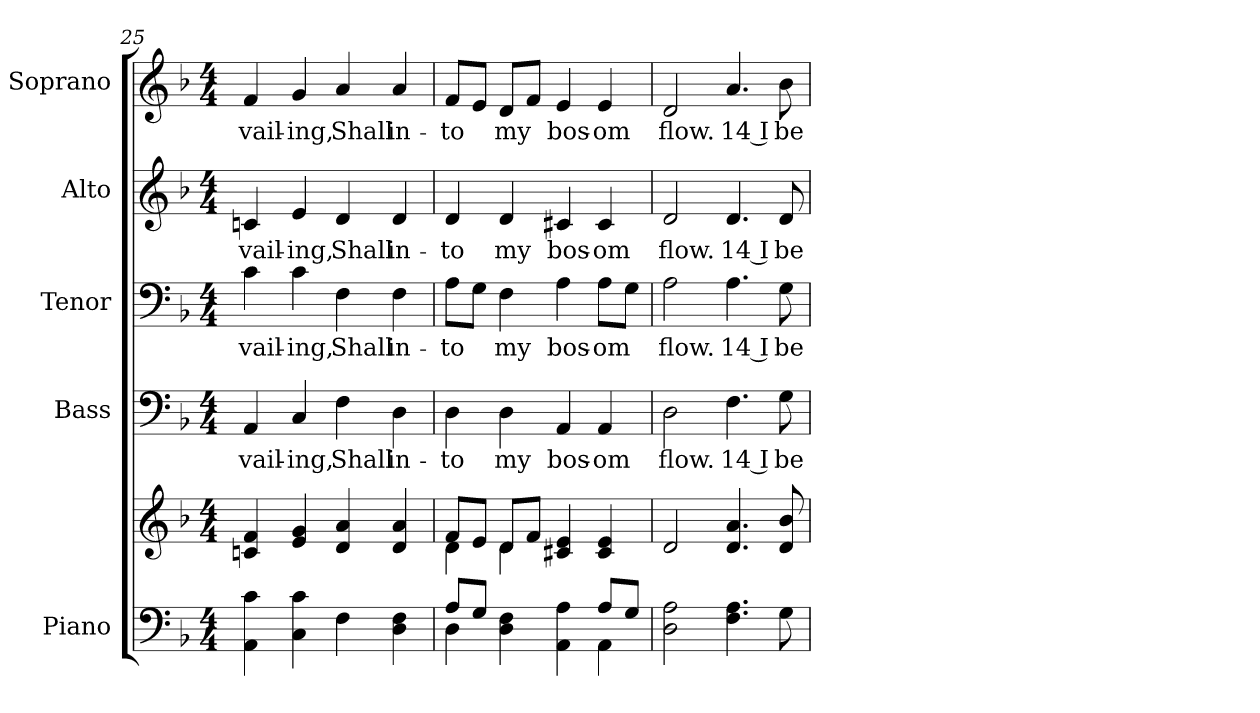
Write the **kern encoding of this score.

**kern	**kern	**kern	**text	**kern	**text	**kern	**text	**kern	**text
*part5	*part5	*part4	*part4	*part3	*part3	*part2	*part2	*part1	*part1
*staff6	*staff5	*staff4	*staff4	*staff3	*staff3	*staff2	*staff2	*staff1	*staff1
*I"Piano	*	*I"Bass	*	*I"Tenor	*	*I"Alto	*	*I"Soprano	*
*I'Pno.	*	*I'B.	*	*I'T.	*	*I'A.	*	*I'S.	*
*clefF4	*clefG2	*clefF4	*	*clefF4	*	*clefG2	*	*clefG2	*
*k[b-]	*k[b-]	*k[b-]	*	*k[b-]	*	*k[b-]	*	*k[b-]	*
*F:	*F:	*F:	*	*F:	*	*F:	*	*F:	*
*M4/4	*M4/4	*M4/4	*	*M4/4	*	*M4/4	*	*M4/4	*
=25	=25	=25	=25	=25	=25	=25	=25	=25	=25
!	!	!	!LO:LY:b:color=#000000	!	!	!	!	!	!
!	!	!	!	!	!LO:LY:b:color=#000000	!	!	!	!
!	!	!	!	!	!	!	!LO:LY:b:color=#000000	!	!
!	!	!	!	!	!	!	!	!	!LO:LY:b:color=#000000
4AAi\ 4ci	4cni/ 4fi	4AAi/	vail-	4ci\	vail-	4cni/	vail-	4fi/	vail-
!	!	!	!LO:LY:b:color=#000000	!	!	!	!	!	!
!	!	!	!	!	!LO:LY:b:color=#000000	!	!	!	!
!	!	!	!	!	!	!	!LO:LY:b:color=#000000	!	!
!	!	!	!	!	!	!	!	!	!LO:LY:b:color=#000000
4Ci\ 4ci	4ei/ 4gi	4Ci/	-ing,	4ci\	-ing,	4ei/	-ing,	4gi/	-ing,
!	!	!	!LO:LY:b:color=#000000	!	!	!	!	!	!
!	!	!	!	!	!LO:LY:b:color=#000000	!	!	!	!
!	!	!	!	!	!	!	!LO:LY:b:color=#000000	!	!
!	!	!	!	!	!	!	!	!	!LO:LY:b:color=#000000
4Fi\	4di/ 4ai	4Fi\	Shall	4Fi\	Shall	4di/	Shall	4ai/	Shall
!	!	!	!LO:LY:b:color=#000000	!	!	!	!	!	!
!	!	!	!	!	!LO:LY:b:color=#000000	!	!	!	!
!	!	!	!	!	!	!	!LO:LY:b:color=#000000	!	!
!	!	!	!	!	!	!	!	!	!LO:LY:b:color=#000000
4Di\ 4Fi	4di/ 4ai	4Di\	in-	4Fi\	in-	4di/	in-	4ai/	in-
!!LO:PB:g=z
=26	=26	=26	=26	=26	=26	=26	=26	=26	=26
*^	*^	*	*	*	*	*	*	*	*
!	!	!	!	!	!LO:LY:b:color=#000000	!	!	!	!	!	!
!	!	!	!	!	!	!	!LO:LY:b:color=#000000	!	!	!	!
!	!	!	!	!	!	!	!	!	!LO:LY:b:color=#000000	!	!
!	!	!	!	!	!	!	!	!	!	!	!LO:LY:b:color=#000000
8Ai/L	4Di\	8fi/L	4di\	4Di\	-to	8Ai\L	-to	4di/	-to	8fi/L	-to
8Gi/J	.	8ei/J	.	.	.	8Gi\J	.	.	.	8ei/J	.
!	!	!	!	!	!LO:LY:b:color=#000000	!	!	!	!	!	!
!	!	!	!	!	!	!	!LO:LY:b:color=#000000	!	!	!	!
!	!	!	!	!	!	!	!	!	!LO:LY:b:color=#000000	!	!
!	!	!	!	!	!	!	!	!	!	!	!LO:LY:b:color=#000000
4Di\ 4Fi	4ryy	8di/L	4di\	4Di\	my	4Fi\	my	4di/	my	8di/L	my
.	.	8fi/J	.	.	.	.	.	.	.	8fi/J	.
!	!	!	!	!	!LO:LY:b:color=#000000	!	!	!	!	!	!
!	!	!	!	!	!	!	!LO:LY:b:color=#000000	!	!	!	!
!	!	!	!	!	!	!	!	!	!LO:LY:b:color=#000000	!	!
!	!	!	!	!	!	!	!	!	!	!	!LO:LY:b:color=#000000
4AAi\ 4Ai	4ryy	4c#Xi/ 4ei	2ryy	4AAi/	bos-	4Ai\	bos-	4c#Xi/	bos-	4ei/	bos-
!	!	!	!	!	!LO:LY:b:color=#000000	!	!	!	!	!	!
!	!	!	!	!	!	!	!LO:LY:b:color=#000000	!	!	!	!
!	!	!	!	!	!	!	!	!	!LO:LY:b:color=#000000	!	!
!	!	!	!	!	!	!	!	!	!	!	!LO:LY:b:color=#000000
8Ai/L	4AAi\	4c#i/ 4ei	.	4AAi/	-om	8Ai\L	-om	4c#i/	-om	4ei/	-om
8Gi/J	.	.	.	.	.	8Gi\J	.	.	.	.	.
*v	*v	*	*	*	*	*	*	*	*	*	*
*	*v	*v	*	*	*	*	*	*	*	*
=27	=27	=27	=27	=27	=27	=27	=27	=27	=27
!	!	!	!LO:LY:b:color=#000000	!	!	!	!	!	!
!	!	!	!	!	!LO:LY:b:color=#000000	!	!	!	!
!	!	!	!	!	!	!	!LO:LY:b:color=#000000	!	!
!	!	!	!	!	!	!	!	!	!LO:LY:b:color=#000000
2Di\ 2Ai	2di/	2Di\	flow.	2Ai\	flow.	2di/	flow.	2di/	flow.
!	!	!	!LO:LY:b:color=#000000	!	!	!	!	!	!
!	!	!	!	!	!LO:LY:b:color=#000000	!	!	!	!
!	!	!	!	!	!	!	!LO:LY:b:color=#000000	!	!
!	!	!	!	!	!	!	!	!	!LO:LY:b:color=#000000
4.Fi\ 4.Ai	4.di/ 4.ai	4.Fi\	14 I	4.Ai\	14 I	4.di/	14 I	4.ai/	14 I
!	!	!	!LO:LY:b:color=#000000	!	!	!	!	!	!
!	!	!	!	!	!LO:LY:b:color=#000000	!	!	!	!
!	!	!	!	!	!	!	!LO:LY:b:color=#000000	!	!
!	!	!	!	!	!	!	!	!	!LO:LY:b:color=#000000
8Gi\	8di/ 8b-i	8Gi\	be-	8Gi\	be-	8di/	be-	8b-i\	be-
=	=	=	=	=	=	=	=	=	=
*-	*-	*-	*-	*-	*-	*-	*-	*-	*-
